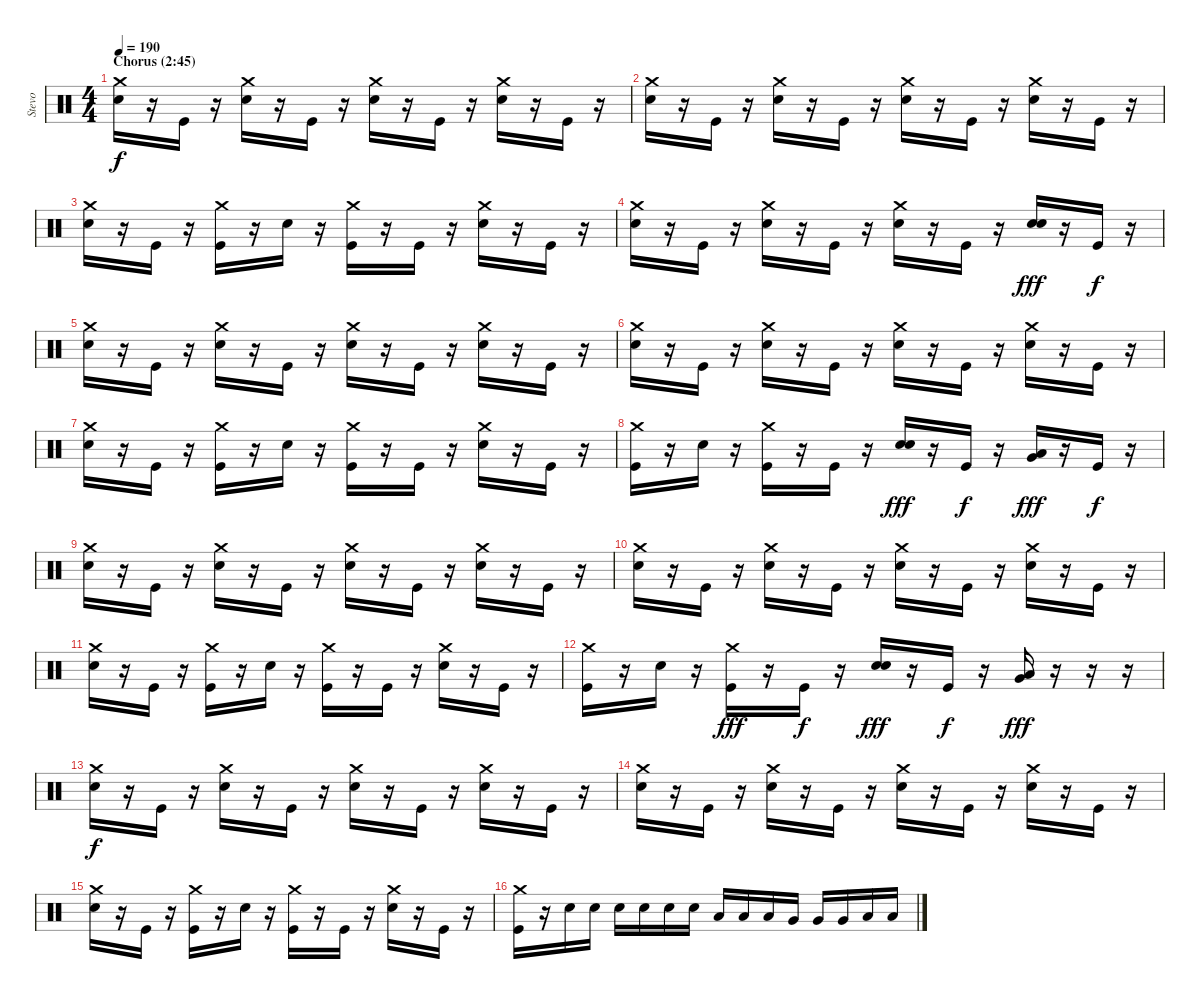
\track ("Stevo" "Stevo") {instrument percussion}
\staff {score}
\articulation defaults
\ts (4 4)
\section ("" "Chorus (2:45)")
\tempo 190
\clef neutral
\ks c
("Electric Snare (hit)" "Crash medium (hit)").16{dy f} r.16 "Kick (hit)".16 r.16 ("Electric Snare (hit)" "Crash medium (hit)").16 r.16 "Kick (hit)".16 r.16 ("Electric Snare (hit)" "Crash medium (hit)").16 r.16 "Kick (hit)".16 r.16 ("Electric Snare (hit)" "Crash medium (hit)").16 r.16 "Kick (hit)".16 r.16 |
("Electric Snare (hit)" "Crash medium (hit)").16 r.16 "Kick (hit)".16 r.16 ("Electric Snare (hit)" "Crash medium (hit)").16 r.16 "Kick (hit)".16 r.16 ("Electric Snare (hit)" "Crash medium (hit)").16 r.16 "Kick (hit)".16 r.16 ("Electric Snare (hit)" "Crash medium (hit)").16 r.16 "Kick (hit)".16 r.16 |
("Electric Snare (hit)" "Crash medium (hit)").16 r.16 "Kick (hit)".16 r.16 ("Crash medium (hit)" "Kick (hit)").16 r.16 "Electric Snare (hit)".16 r.16 ("Crash medium (hit)" "Kick (hit)").16 r.16 "Kick (hit)".16 r.16 ("Electric Snare (hit)" "Crash medium (hit)").16 r.16 "Kick (hit)".16 r.16 |
("Electric Snare (hit)" "Crash medium (hit)").16 r.16 "Kick (hit)".16 r.16 ("Electric Snare (hit)" "Crash medium (hit)").16 r.16 "Kick (hit)".16 r.16 ("Electric Snare (hit)" "Crash medium (hit)").16 r.16 "Kick (hit)".16 r.16 ("Electric Snare (hit)" "Snare (hit) 2").16{dy fff} r.16 "Kick (hit)".16{dy f} r.16 |
("Electric Snare (hit)" "Crash medium (hit)").16 r.16 "Kick (hit)".16 r.16 ("Electric Snare (hit)" "Crash medium (hit)").16 r.16 "Kick (hit)".16 r.16 ("Electric Snare (hit)" "Crash medium (hit)").16 r.16 "Kick (hit)".16 r.16 ("Electric Snare (hit)" "Crash medium (hit)").16 r.16 "Kick (hit)".16 r.16 |
("Electric Snare (hit)" "Crash medium (hit)").16 r.16 "Kick (hit)".16 r.16 ("Electric Snare (hit)" "Crash medium (hit)").16 r.16 "Kick (hit)".16 r.16 ("Electric Snare (hit)" "Crash medium (hit)").16 r.16 "Kick (hit)".16 r.16 ("Electric Snare (hit)" "Crash medium (hit)").16 r.16 "Kick (hit)".16 r.16 |
("Electric Snare (hit)" "Crash medium (hit)").16 r.16 "Kick (hit)".16 r.16 ("Crash medium (hit)" "Kick (hit)").16 r.16 "Electric Snare (hit)".16 r.16 ("Crash medium (hit)" "Kick (hit)").16 r.16 "Kick (hit)".16 r.16 ("Electric Snare (hit)" "Crash medium (hit)").16 r.16 "Kick (hit)".16 r.16 |
("Crash medium (hit)" "Kick (hit)").16 r.16 "Electric Snare (hit)".16 r.16 ("Crash medium (hit)" "Kick (hit)").16 r.16 "Kick (hit)".16 r.16 ("Electric Snare (hit)" "Snare (hit) 2").16{dy fff} r.16 "Kick (hit)".16{dy f} r.16 ("Low Tom (hit)" "Very Low Tom (hit)").16{dy fff} r.16 "Kick (hit)".16{dy f} r.16 |
("Electric Snare (hit)" "Crash medium (hit)").16 r.16 "Kick (hit)".16 r.16 ("Electric Snare (hit)" "Crash medium (hit)").16 r.16 "Kick (hit)".16 r.16 ("Electric Snare (hit)" "Crash medium (hit)").16 r.16 "Kick (hit)".16 r.16 ("Electric Snare (hit)" "Crash medium (hit)").16 r.16 "Kick (hit)".16 r.16 |
("Electric Snare (hit)" "Crash medium (hit)").16 r.16 "Kick (hit)".16 r.16 ("Electric Snare (hit)" "Crash medium (hit)").16 r.16 "Kick (hit)".16 r.16 ("Electric Snare (hit)" "Crash medium (hit)").16 r.16 "Kick (hit)".16 r.16 ("Electric Snare (hit)" "Crash medium (hit)").16 r.16 "Kick (hit)".16 r.16 |
("Electric Snare (hit)" "Crash medium (hit)").16 r.16 "Kick (hit)".16 r.16 ("Crash medium (hit)" "Kick (hit)").16 r.16 "Electric Snare (hit)".16 r.16 ("Crash medium (hit)" "Kick (hit)").16 r.16 "Kick (hit)".16 r.16 ("Electric Snare (hit)" "Crash medium (hit)").16 r.16 "Kick (hit)".16 r.16 |
("Crash medium (hit)" "Kick (hit)").16 r.16 "Electric Snare (hit)".16 r.16 ("Crash medium (hit)" "Kick (hit)").16{dy fff} r.16 "Kick (hit)".16{dy f} r.16 ("Electric Snare (hit)" "Snare (hit) 2").16{dy fff} r.16 "Kick (hit)".16{dy f} r.16 ("Low Tom (hit)" "Very Low Tom (hit)").16{dy fff} r.16 r.16 r.16 |
("Electric Snare (hit)" "Crash medium (hit)").16{dy f} r.16 "Kick (hit)".16 r.16 ("Electric Snare (hit)" "Crash medium (hit)").16 r.16 "Kick (hit)".16 r.16 ("Electric Snare (hit)" "Crash medium (hit)").16 r.16 "Kick (hit)".16 r.16 ("Electric Snare (hit)" "Crash medium (hit)").16 r.16 "Kick (hit)".16 r.16 |
("Electric Snare (hit)" "Crash medium (hit)").16 r.16 "Kick (hit)".16 r.16 ("Electric Snare (hit)" "Crash medium (hit)").16 r.16 "Kick (hit)".16 r.16 ("Electric Snare (hit)" "Crash medium (hit)").16 r.16 "Kick (hit)".16 r.16 ("Electric Snare (hit)" "Crash medium (hit)").16 r.16 "Kick (hit)".16 r.16 |
("Electric Snare (hit)" "Crash medium (hit)").16 r.16 "Kick (hit)".16 r.16 ("Crash medium (hit)" "Kick (hit)").16 r.16 "Electric Snare (hit)".16 r.16 ("Crash medium (hit)" "Kick (hit)").16 r.16 "Kick (hit)".16 r.16 ("Electric Snare (hit)" "Crash medium (hit)").16 r.16 "Kick (hit)".16 r.16 |
("Crash medium (hit)" "Kick (hit)").16 r.16 "Electric Snare (hit)".16 "Electric Snare (hit)".16 "Electric Snare (hit)".16 "Electric Snare (hit)".16 "Electric Snare (hit)".16 "Electric Snare (hit)".16 "Low Tom (hit)".16 "Low Tom (hit)".16 "Low Tom (hit)".16 "Very Low Tom (hit)".16 "Very Low Tom (hit)".16 "Very Low Tom (hit)".16 "Low Floor Tom (hit)".16 "Low Floor Tom (hit)".16
